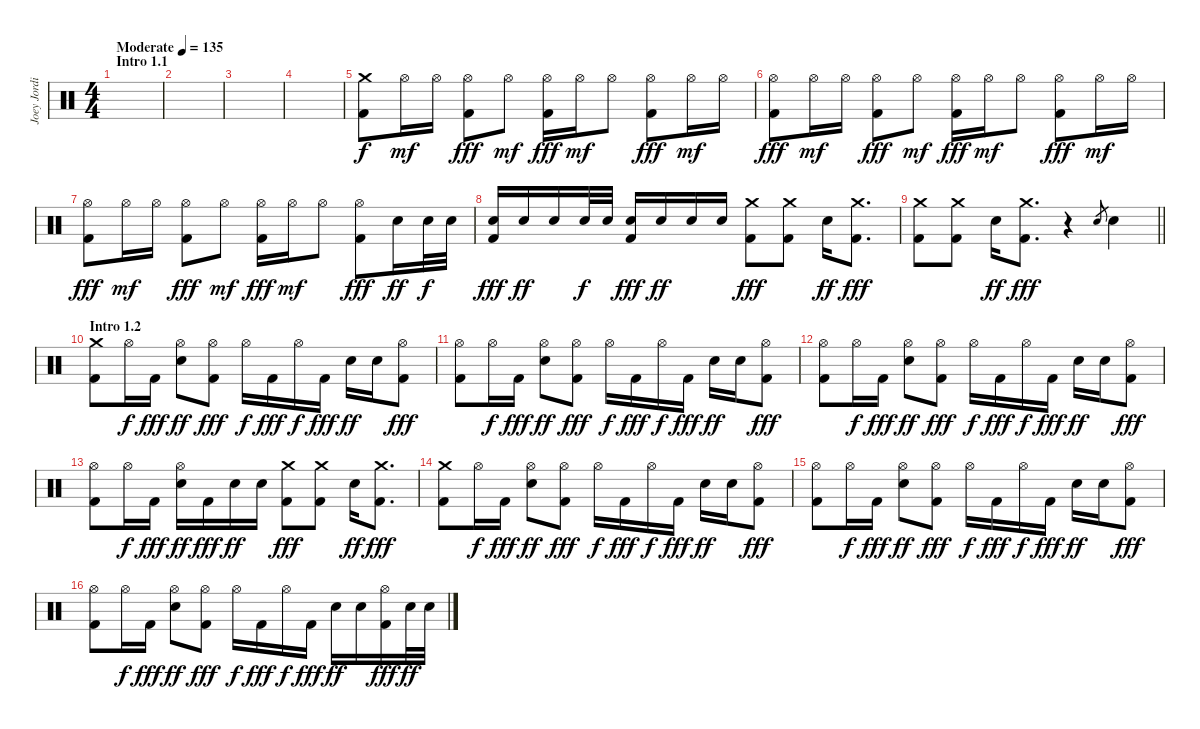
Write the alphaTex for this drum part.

\track ("Joey Jordison" "Joey Jordi") {instrument percussion}
\staff {score}
\articulation defaults
\ts (4 4)
\section ("" "Intro 1.1")
\tempo (135 "Moderate")
\clef neutral
\ks c
|
|
|
|
("Crash medium (hit)" "Kick (hit) 2").8 "Hi-Hat (open)".16{dy mf} "Hi-Hat (open)".16 ("Hi-Hat (open)" "Kick (hit) 2").8{dy fff} "Hi-Hat (open)".8{dy mf} ("Hi-Hat (open)" "Kick (hit) 2").16{dy fff} "Hi-Hat (open)".16{dy mf} "Hi-Hat (open)".8 ("Hi-Hat (open)" "Kick (hit) 2").8{dy fff} "Hi-Hat (open)".16{dy mf} "Hi-Hat (open)".16 |
("Hi-Hat (open)" "Kick (hit) 2").8{dy fff} "Hi-Hat (open)".16{dy mf} "Hi-Hat (open)".16 ("Hi-Hat (open)" "Kick (hit) 2").8{dy fff} "Hi-Hat (open)".8{dy mf} ("Hi-Hat (open)" "Kick (hit) 2").16{dy fff} "Hi-Hat (open)".16{dy mf} "Hi-Hat (open)".8 ("Hi-Hat (open)" "Kick (hit) 2").8{dy fff} "Hi-Hat (open)".16{dy mf} "Hi-Hat (open)".16 |
("Hi-Hat (open)" "Kick (hit) 2").8{dy fff} "Hi-Hat (open)".16{dy mf} "Hi-Hat (open)".16 ("Hi-Hat (open)" "Kick (hit) 2").8{dy fff} "Hi-Hat (open)".8{dy mf} ("Hi-Hat (open)" "Kick (hit) 2").16{dy fff} "Hi-Hat (open)".16{dy mf} "Hi-Hat (open)".8 ("Hi-Hat (open)" "Kick (hit) 2").8{dy fff} "Electric Snare (hit)".16{dy ff} "Electric Snare (hit)".32{dy f} "Electric Snare (hit)".32 |
("Electric Snare (hit)" "Kick (hit) 2").16{dy fff} "Electric Snare (hit)".16{dy ff} "Electric Snare (hit)".16 "Electric Snare (hit)".32{dy f} "Electric Snare (hit)".32 ("Electric Snare (hit)" "Kick (hit) 2").16{dy fff} "Electric Snare (hit)".16{dy ff} "Electric Snare (hit)".16 "Electric Snare (hit)".16 ("Crash medium (hit)" "Kick (hit) 2").8{dy fff} ("Crash medium (hit)" "Kick (hit) 2").8 "Electric Snare (hit)".16{dy ff} ("Crash medium (hit)" "Kick (hit) 2").8{d dy fff} |
\barLineRight lightlight
("Crash medium (hit)" "Kick (hit) 2").8 ("Crash medium (hit)" "Kick (hit) 2").8 "Electric Snare (hit)".16{dy ff} ("Crash medium (hit)" "Kick (hit) 2").8{d dy fff} r.4 "Electric Snare (hit)".8{gr} "Electric Snare (hit)".4 |
\section ("" "Intro 1.2")
("Crash medium (hit)" "Kick (hit) 2").8 "Hi-Hat (open)".16{dy f} "Kick (hit) 2".16{dy fff} ("Hi-Hat (open)" "Electric Snare (hit)").8{dy ff} ("Hi-Hat (open)" "Kick (hit) 2").8{dy fff} "Hi-Hat (open)".16{dy f} "Kick (hit) 2".16{dy fff} "Hi-Hat (open)".16{dy f} "Kick (hit) 2".16{dy fff} "Electric Snare (hit)".16{dy ff} "Electric Snare (hit)".16 ("Hi-Hat (open)" "Kick (hit) 2").8{dy fff} |
("Hi-Hat (open)" "Kick (hit) 2").8 "Hi-Hat (open)".16{dy f} "Kick (hit) 2".16{dy fff} ("Hi-Hat (open)" "Electric Snare (hit)").8{dy ff} ("Hi-Hat (open)" "Kick (hit) 2").8{dy fff} "Hi-Hat (open)".16{dy f} "Kick (hit) 2".16{dy fff} "Hi-Hat (open)".16{dy f} "Kick (hit) 2".16{dy fff} "Electric Snare (hit)".16{dy ff} "Electric Snare (hit)".16 ("Hi-Hat (open)" "Kick (hit) 2").8{dy fff} |
("Hi-Hat (open)" "Kick (hit) 2").8 "Hi-Hat (open)".16{dy f} "Kick (hit) 2".16{dy fff} ("Hi-Hat (open)" "Electric Snare (hit)").8{dy ff} ("Hi-Hat (open)" "Kick (hit) 2").8{dy fff} "Hi-Hat (open)".16{dy f} "Kick (hit) 2".16{dy fff} "Hi-Hat (open)".16{dy f} "Kick (hit) 2".16{dy fff} "Electric Snare (hit)".16{dy ff} "Electric Snare (hit)".16 ("Hi-Hat (open)" "Kick (hit) 2").8{dy fff} |
("Hi-Hat (open)" "Kick (hit) 2").8 "Hi-Hat (open)".16{dy f} "Kick (hit) 2".16{dy fff} ("Hi-Hat (open)" "Electric Snare (hit)").16{dy ff} "Kick (hit) 2".16{dy fff} "Electric Snare (hit)".16{dy ff} "Electric Snare (hit)".16 ("Crash medium (hit)" "Kick (hit) 2").8{dy fff} ("Crash medium (hit)" "Kick (hit) 2").8 "Electric Snare (hit)".16{dy ff} ("Crash medium (hit)" "Kick (hit) 2").8{d dy fff} |
("Crash medium (hit)" "Kick (hit) 2").8 "Hi-Hat (open)".16{dy f} "Kick (hit) 2".16{dy fff} ("Hi-Hat (open)" "Electric Snare (hit)").8{dy ff} ("Hi-Hat (open)" "Kick (hit) 2").8{dy fff} "Hi-Hat (open)".16{dy f} "Kick (hit) 2".16{dy fff} "Hi-Hat (open)".16{dy f} "Kick (hit) 2".16{dy fff} "Electric Snare (hit)".16{dy ff} "Electric Snare (hit)".16 ("Hi-Hat (open)" "Kick (hit) 2").8{dy fff} |
("Hi-Hat (open)" "Kick (hit) 2").8 "Hi-Hat (open)".16{dy f} "Kick (hit) 2".16{dy fff} ("Hi-Hat (open)" "Electric Snare (hit)").8{dy ff} ("Hi-Hat (open)" "Kick (hit) 2").8{dy fff} "Hi-Hat (open)".16{dy f} "Kick (hit) 2".16{dy fff} "Hi-Hat (open)".16{dy f} "Kick (hit) 2".16{dy fff} "Electric Snare (hit)".16{dy ff} "Electric Snare (hit)".16 ("Hi-Hat (open)" "Kick (hit) 2").8{dy fff} |
("Hi-Hat (open)" "Kick (hit) 2").8 "Hi-Hat (open)".16{dy f} "Kick (hit) 2".16{dy fff} ("Hi-Hat (open)" "Electric Snare (hit)").8{dy ff} ("Hi-Hat (open)" "Kick (hit) 2").8{dy fff} "Hi-Hat (open)".16{dy f} "Kick (hit) 2".16{dy fff} "Hi-Hat (open)".16{dy f} "Kick (hit) 2".16{dy fff} "Electric Snare (hit)".16{dy ff} "Electric Snare (hit)".16 ("Hi-Hat (open)" "Kick (hit) 2").16{dy fff} "Electric Snare (hit)".32{dy ff} "Electric Snare (hit)".32
